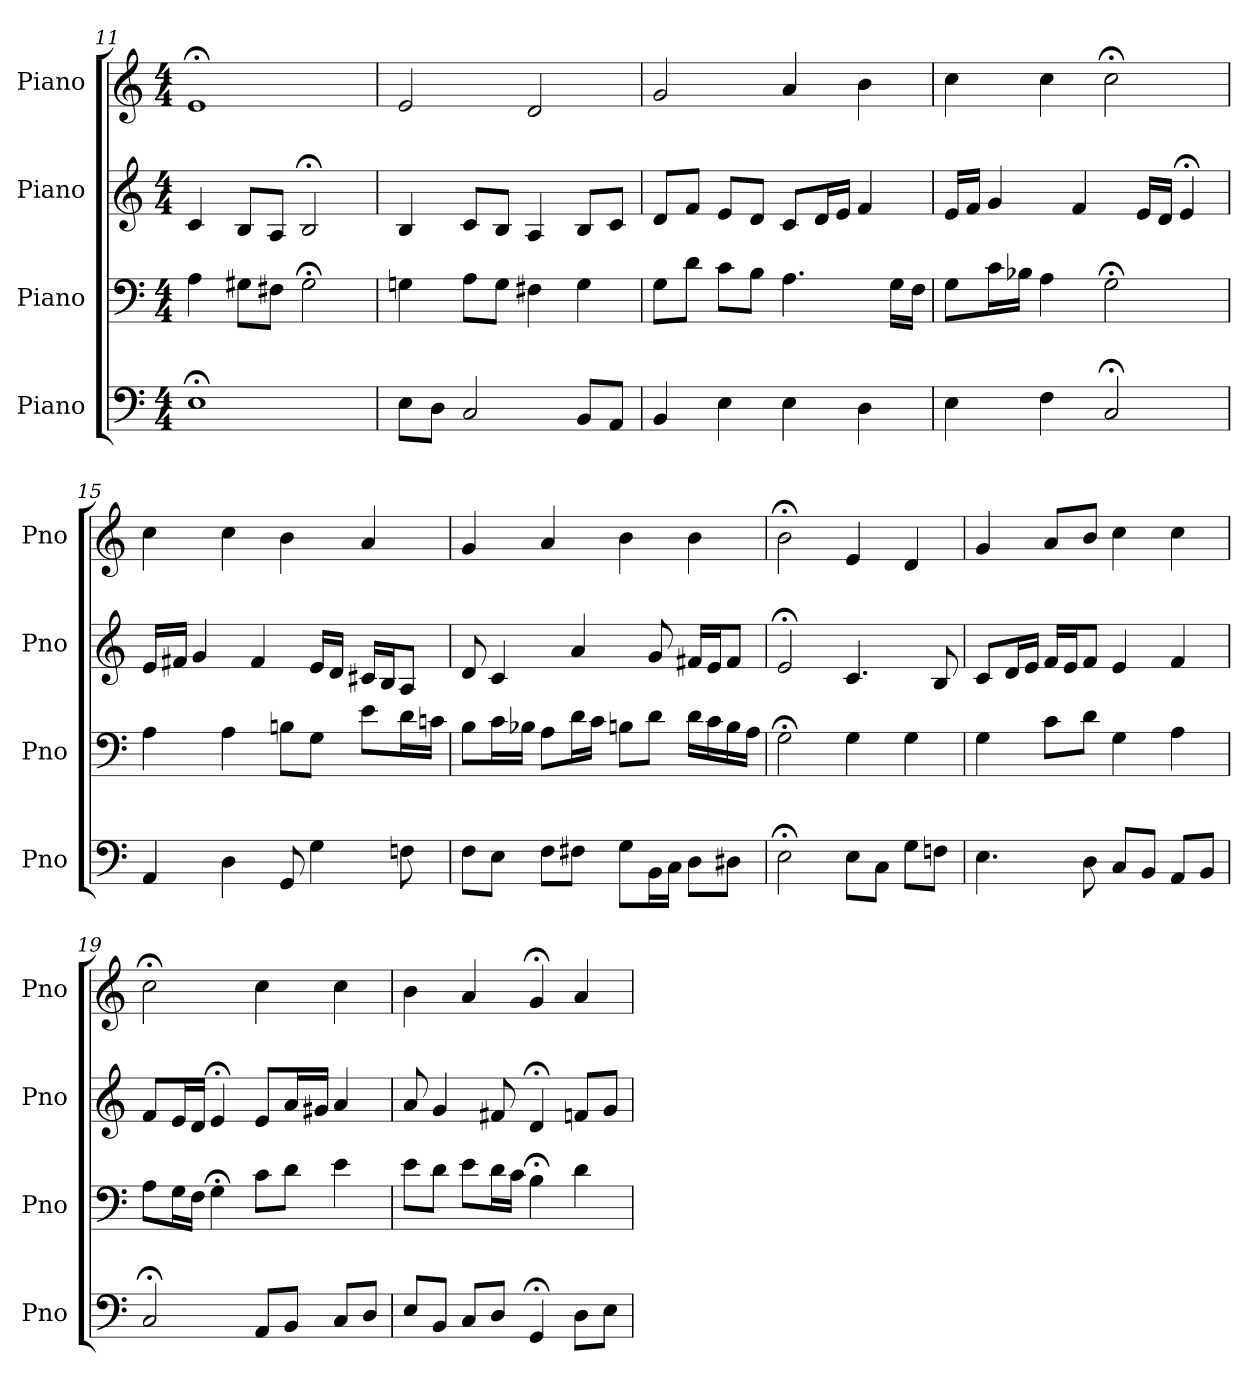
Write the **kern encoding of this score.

**kern	**kern	**kern	**kern
*part4	*part3	*part2	*part1
*staff4	*staff3	*staff2	*staff1
*I"Piano	*I"Piano	*I"Piano	*I"Piano
*I'Pno	*I'Pno	*I'Pno	*I'Pno
*clefF4	*clefF4	*clefG2	*clefG2
*k[]	*k[]	*k[]	*k[]
*M4/4	*M4/4	*M4/4	*M4/4
=11	=11	=11	=11
1E;<	4A\	4c/	1e;<
.	8G#X\L	8B/L	.
.	8F#X\J	8A/J	.
.	2G#;<\	2B;</	.
=12	=12	=12	=12
8E\L	4Gn\	4B/	2e/
8D\J	.	.	.
2C/	8A\L	8c/L	.
.	8G\J	8B/J	.
.	4F#X\	4A/	2d/
8BB/L	4G\	8B/L	.
8AA/J	.	8c/J	.
=13	=13	=13	=13
4BB/	8G\L	8d/L	2g/
.	8d\J	8f/J	.
4E\	8c\L	8e/L	.
.	8B\J	8d/J	.
4E\	4.A\	8c/L	4a/
.	.	16d/L	.
.	.	16e/JJ	.
4D\	.	4f/	4b\
.	16G\LL	.	.
.	16F\JJ	.	.
=14	=14	=14	=14
4E\	8G\L	16e/LL	4cc\
.	.	16f/JJ	.
.	16c\L	4g/	.
.	16B-X\JJ	.	.
4F\	4A\	.	4cc\
.	.	4f/	.
2C;</	2G;<\	.	2cc;<\
.	.	16e/LL	.
.	.	16d/JJ	.
.	.	4e;</	.
=15	=15	=15	=15
4AA/	4A\	16e/LL	4cc\
.	.	16f#X/JJ	.
.	.	4g/	.
4D\	4A\	.	4cc\
.	.	4f#/	.
8GG/	8Bn\L	.	4b\
4G\	8G\J	16e/LL	.
.	.	16d/JJ	.
.	8e\L	16c#X/LL	4a/
.	.	16B/J	.
8Fn\	16d\L	8A/J	.
.	16cn\JJ	.	.
=16	=16	=16	=16
8F\L	8B\L	8d/	4g/
8E\J	16c\L	4c/	.
.	16B-X\JJ	.	.
8F\L	8A\L	.	4a/
8F#X\J	16d\L	4a/	.
.	16c\JJ	.	.
8G\L	8Bn\L	.	4b\
16BB\L	8d\J	8g/	.
16C\JJ	.	.	.
8D\L	16d\LL	16f#X/LL	4b\
.	16c\	16e/J	.
8D#X\J	16B\	8f#/J	.
.	16A\JJ	.	.
=17	=17	=17	=17
2E;<\	2G;<\	2e;</	2b;<\
8E\L	4G\	4.c/	4e/
8C\J	.	.	.
8G\L	4G\	.	4d/
8Fn\J	.	8B/	.
=18	=18	=18	=18
4.E\	4G\	8c/L	4g/
.	.	16d/L	.
.	.	16e/JJ	.
.	8c\L	16f/LL	8a/L
.	.	16e/J	.
8D\	8d\J	8f/J	8b/J
8C/L	4G\	4e/	4cc\
8BB/J	.	.	.
8AA/L	4A\	4f/	4cc\
8BB/J	.	.	.
=19	=19	=19	=19
2C;</	8A\L	8f/L	2cc;<\
.	16G\L	16e/L	.
.	16F\JJ	16d/JJ	.
.	4G;<\	4e;</	.
8AA/L	8c\L	8e/L	4cc\
8BB/J	8d\J	16a/L	.
.	.	16g#X/JJ	.
8C/L	4e\	4a/	4cc\
8D/J	.	.	.
=20	=20	=20	=20
8E/L	8e\L	8a/	4b\
8BB/J	8d\J	4g/	.
8C/L	8e\L	.	4a/
8D/J	16d\L	8f#X/	.
.	16c\JJ	.	.
4GG;</	4B;<\	4d;</	4g;</
8D\L	4d\	8fn/L	4a/
8E\J	.	8g/J	.
=	=	=	=
*-	*-	*-	*-
